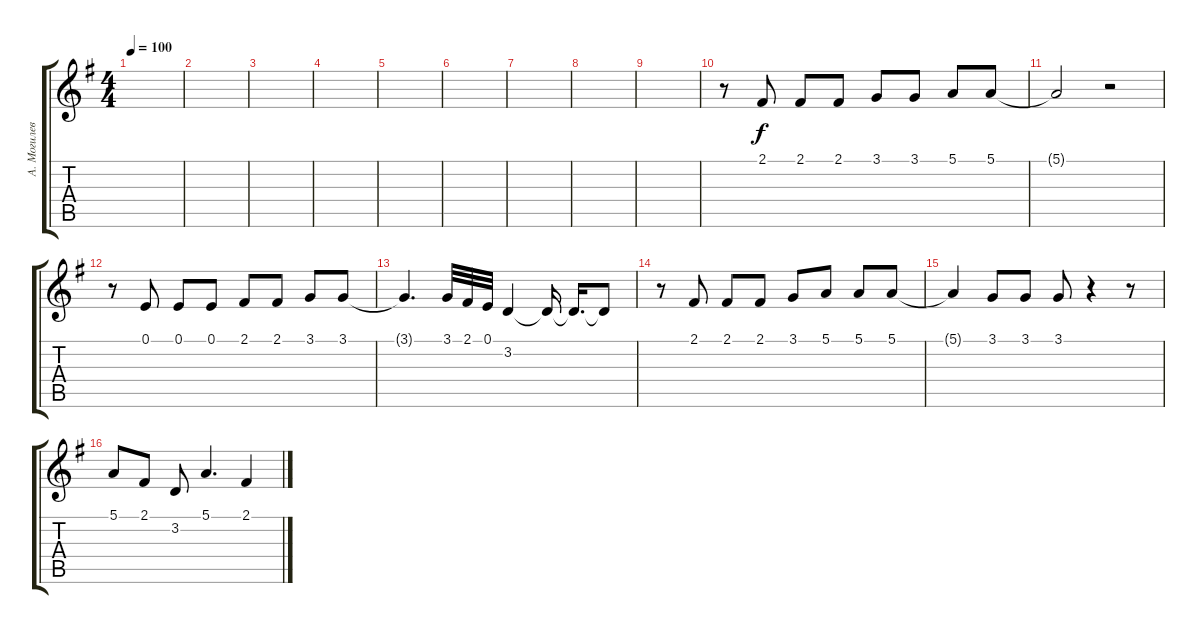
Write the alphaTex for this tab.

\track ("А. Могилевский" "А. Могилев") {instrument sopranosax}
\staff {score tabs}
\tuning (E4 B3 G3 D3 A2 E2) {hide}
\ts (4 4)
\tempo 100
\clef g2
\ks g
|
|
|
|
|
|
|
|
|
r.8 2.1.8 2.1.8 2.1.8 3.1.8 3.1.8 5.1.8 5.1.8 |
5.1{t}.2 r.2 |
r.8 0.1.8 0.1.8 0.1.8 2.1.8 2.1.8 3.1.8 3.1.8 |
3.1{t}.4{d} 3.1.32 2.1.32 0.1.32 3.2.4 3.2{t}.16 3.2{t}.16{d} 3.2{t}.8 |
r.8 2.1.8 2.1.8 2.1.8 3.1.8 5.1.8 5.1.8 5.1.8 |
5.1{t}.4 3.1.8 3.1.8 3.1.8 r.4 r.8 |
5.1.8 2.1.8 3.2.8 5.1.4{d} 2.1.4
